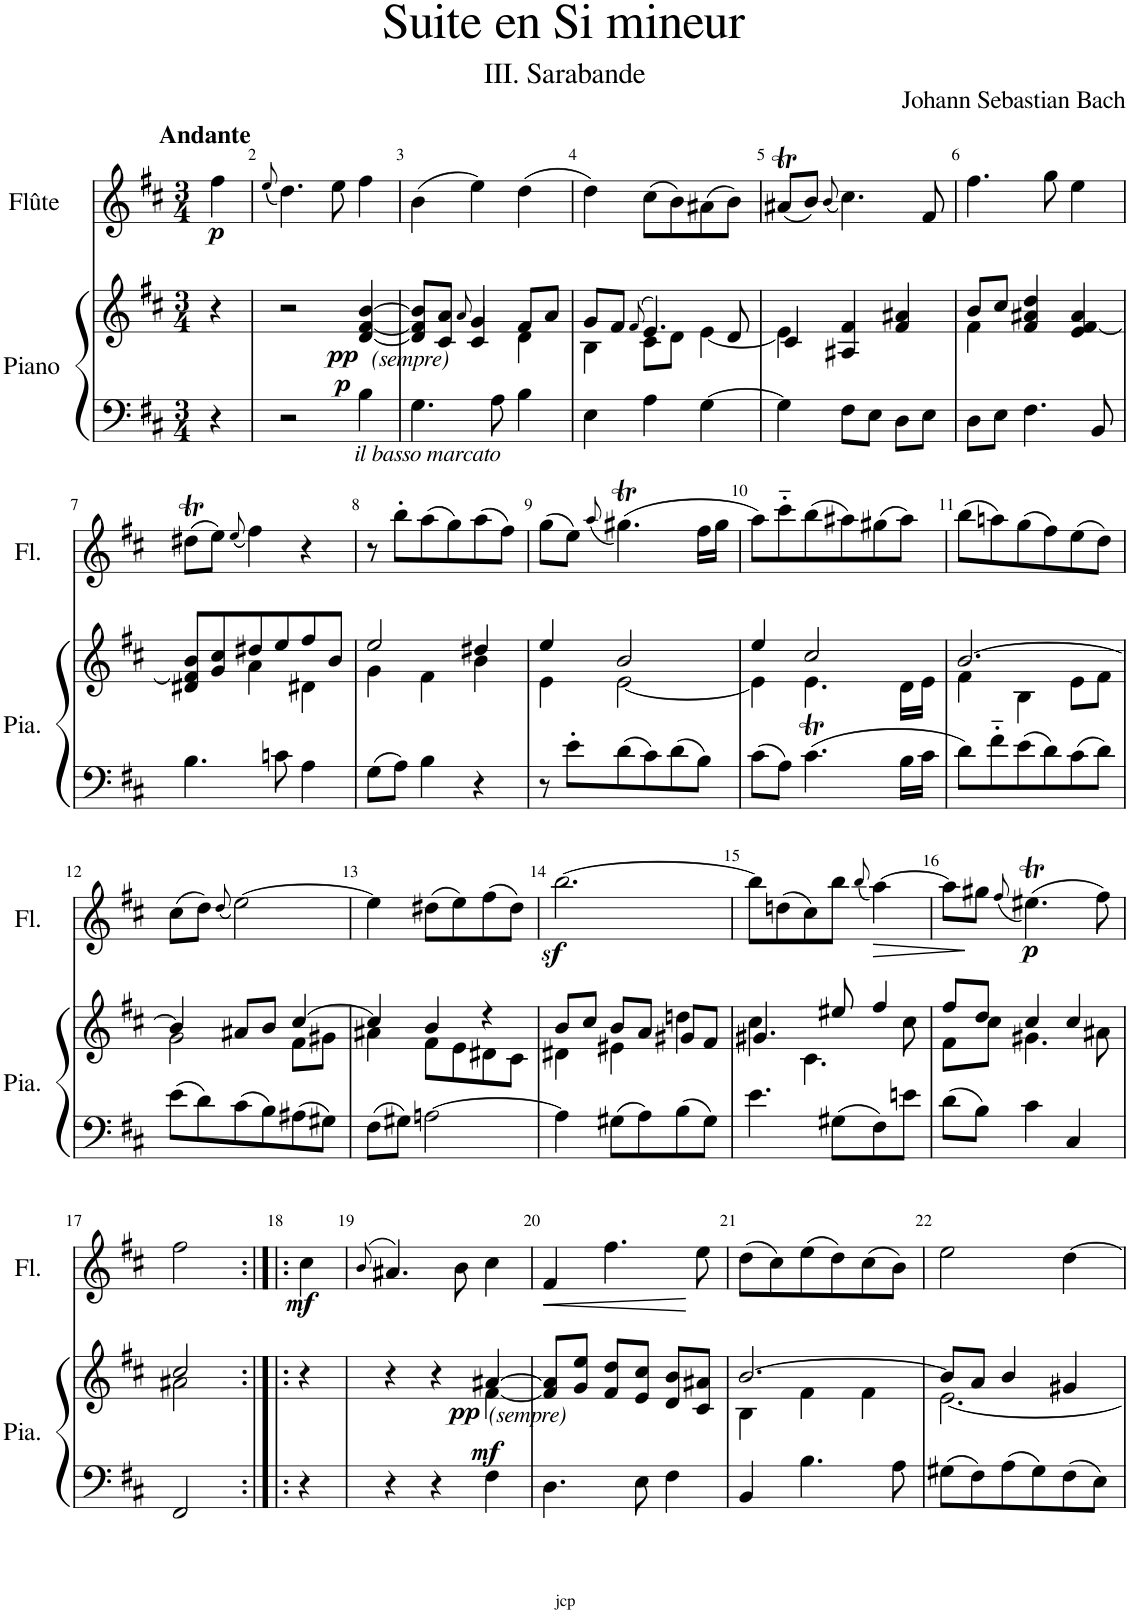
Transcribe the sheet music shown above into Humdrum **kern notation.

**kern	**kern	**dynam	**kern	**dynam
*part2	*part2	*part2	*part1	*part1
*staff3	*staff2	*staff2/3	*staff1	*staff1
*I"Piano	*	*	*I"Flûte	*
*I'Pia.	*	*	*I'Fl.	*
*clefF4	*clefG2	*	*clefG2	*
*k[f#c#]	*k[f#c#]	*	*k[f#c#]	*
*M3/4	*M3/4	*	*M3/4	*
=1	=1	=1	=1	=1
!	!	!	!LO:TX:a:B:t=Andante	!
!	!	!	!	!LO:DY:b
4r	4r	.	4ff#\	p
=2	=2	=2	=2	=2
.	.	.	(8qee/	.
*	*^	*	*	*
2r	2r	4.ryy	.	4.dd\)	.
!	!	!	!LO:DY:a	!	!
.	.	4.ryy	p	8ee\	.
!	!LO:TX:b:i:t=(sempre)	!	!	!	!
!LO:TX:b:i:t=il basso marcato	!	!	!	!	!
!	!	!	!LO:DY:b	!	!
4B\	[4d/ [4f#/ [4b/	.	pp	4ff#\	.
=3	=3	=3	=3	=3	=3
4.G\	8d/] 8f#/] 8b/]L	4ryy	.	(4b\	.
.	8c#/ 8a/J	.	.	.	.
.	8qa/	.	.	.	.
.	4g/	4c#/	.	4ee\)	.
8A\	.	.	.	.	.
4B\	8f#/L	4d\	.	(4dd\	.
.	8a/J	.	.	.	.
=4	=4	=4	=4	=4	=4
4E\	8g/L	4B\	.	4dd\)	.
.	8f#/J	.	.	.	.
.	(8qf#/	.	.	.	.
4A\	4.e/)	8c#\L	.	(8cc#\L	.
.	.	8d\J	.	8b\)	.
[4G\	.	[4e\	.	(8a#X\	.
.	8d/	.	.	8b\J)	.
=5	=5	=5	=5	=5	=5
4G\]	4c#/	4e\]	.	(8a#Xt/L	.
.	.	.	.	8b/J)	.
.	.	.	.	(8qb/	.
8F#\L	4A#X/ 4f#/	2ryy	.	4.cc#\)	.
8E\J	.	.	.	.	.
8D\L	4f#/ 4a#X/	.	.	.	.
8E\J	.	.	.	8f#/	.
=6	=6	=6	=6	=6	=6
8D\L	8b/L	4f#\	.	4.ff#\	.
8E\J	8cc#/J	.	.	.	.
4.F#\	4f#/ 4a#X/ 4dd/	2ryy	.	.	.
.	.	.	.	8gg\	.
.	4e/ [4f#/ 4a#/	.	.	4ee\	.
8BB/	.	.	.	.	.
!!LO:LB:g=z
=7	=7	=7	=7	=7	=7
4.B\	8d#X/ 8f#/] 8b/L	4ryy	.	(8dd#Xt\L	.
.	8g/ 8cc#/	.	.	8ee\J)	.
.	.	.	.	(8qee/	.
.	8dd#X/	4a\	.	4ff#\)	.
8cn\	8ee/	.	.	.	.
4A\	8ff#/	4d#X\	.	4r	.
.	8b/J	.	.	.	.
=8	=8	=8	=8	=8	=8
8G\L	2ee/	4g\	.	8r	.
8A\J	.	.	.	8bb'\L	.
4B\	.	4f#\	.	(8aa\	.
.	.	.	.	8gg\)	.
4r	4dd#X/	4b\	.	(8aa\	.
.	.	.	.	8ff#\J)	.
=9	=9	=9	=9	=9	=9
8r	4ee/	4e\	.	(8gg\L	.
8e'\L	.	.	.	8ee\J)	.
.	.	.	.	(8qaa/	.
8d\	2b/	[2e\	.	(4.gg#Xt\)	.
8c#\	.	.	.	.	.
8d\	.	.	.	.	.
8B\J	.	.	.	16ff#\LL	.
.	.	.	.	16gg#\JJ	.
=10	=10	=10	=10	=10	=10
8c#\L	4ee/	4e\]	.	8aa\L)	.
8A\J	.	.	.	8ccc#'~\	.
4.c#t\	2cc#/	4.e\	.	(8bb\	.
.	.	.	.	8aa#X\)	.
.	.	.	.	(8gg#X\	.
16B\LL	.	16d\LL	.	8aa#\J)	.
16c#\JJ	.	16e\JJ	.	.	.
=11	=11	=11	=11	=11	=11
8d\L	[2.b/	4f#\	.	(8bb\L	.
8f#'~\	.	.	.	8aan\)	.
8e\	.	4B\	.	(8gg\	.
8d\	.	.	.	8ff#\)	.
8c#\	.	8e\L	.	(8ee\	.
8d\J	.	8f#\J	.	8dd\J)	.
!!LO:LB:g=z
=12	=12	=12	=12	=12	=12
8e\L	4b/]	2g\	.	(8cc#\L	.
8d\	.	.	.	8dd\J)	.
.	.	.	.	(8qdd/	.
8c#\	8a#X/L	.	.	[2ee\)	.
8B\	8b/J	.	.	.	.
8A#X\	[4cc#/	8f#\L	.	.	.
8G#X\J	.	8g#X\J	.	.	.
=13	=13	=13	=13	=13	=13
8F#\L	4cc#/]	4a#X\	.	4ee\]	.
8G#X\J	.	.	.	.	.
[2An\	4b/	8f#\L	.	(8dd#X\L	.
.	.	8e\	.	8ee\)	.
.	4r	8d#X\	.	(8ff#\	.
.	.	8c#\J	.	8dd#\J)	.
=14	=14	=14	=14	=14	=14
4A\]	8b/L	4d#X\	.	[2.bbz<\	.
.	8cc#/J	.	.	.	.
8G#X\L	8b/L	4e#X\	.	.	.
8A\	8a/J	.	.	.	.
8B\	8g#X/L	4ddn\	.	.	.
8G#\J	8f#/J	.	.	.	.
=15	=15	=15	=15	=15	=15
4.e\	4.g#X/	4cc#\	.	8bb\L]	.
.	.	.	.	(8ddn\	.
.	.	4.c#\	.	8cc#\)	.
8G#X\L	8ee#X/	.	.	8bb\J	.
.	.	.	.	(8qbb/	.
8F#\	4ff#/	.	.	[4aa\)	.
8en\J	.	8cc#\	.	.	.
=16	=16	=16	=16	=16	=16
8d\L	8ff#/L	8f#\L	.	8aa\L]	.
8B\J	8dd/J	8cc#\J	.	8gg#X\J	.
.	.	.	.	(8qff#/	.
!	!	!	!	!	!LO:DY:b
4c#\	4cc#/	4.g#X\	.	(4.ee#Xt\)	p
4C#/	4cc#/	.	.	.	.
.	.	8a#X\	.	8ff#\)	.
!!LO:LB:g=z
=17	=17	=17	=17	=17	=17
2FF#/	2cc#/	2a#X\	.	2ff#\	.
=18:|!|:	=18:|!|:	=18:|!|:	=18:|!|:	=18:|!|:	=18:|!|:
!	!	!	!	!	!LO:DY:b
*	*v	*v	*	*	*
4r	4r	.	4cc#\	mf
=19	=19	=19	=19	=19
.	.	.	(>8qb/	.
*	*^	*	*	*
4r	4r	2ryy	.	4.a#X/)	.
4r	4r	.	.	.	.
.	.	.	.	8b\	.
!	!LO:TX:b:i:t=(sempre)	!	!	!	!
!	!	!	!LO:DY:a=2	!	!
!	!	!	!LO:DY:n=1:b	!	!
4F#\	[4a#X/	[4f#\	mf pp	4cc#\	.
=20	=20	=20	=20	=20	=20
!	!	!	!	!	!LO:HP:b
*	*v	*v	*	*	*
4.D\	8f#/] 8a#/]L	.	4f#/	<
.	8g/ 8ee/J	.	.	.
.	8f#/ 8dd/L	.	4.ff#\	.
8E\	8e/ 8cc#/J	.	.	.
4F#\	8d/ 8b/L	.	.	.
.	8c#/ 8a#X/J	.	8ee\	[
=21	=21	=21	=21	=21
*	*^	*	*	*
4BB/	[2.b/	4B\	.	(8dd\L	.
.	.	.	.	8cc#\)	.
4.B\	.	4f#\	.	(8ee\	.
.	.	.	.	8dd\)	.
.	.	4f#\	.	(8cc#\	.
8A\	.	.	.	8b\J)	.
=22	=22	=22	=22	=22	=22
8G#X\L	8b/L]	[2.e\	.	2ee\	.
8F#\	8a/J	.	.	.	.
8A\	4b/	.	.	.	.
8G#\	.	.	.	.	.
8F#\	4g#X/	.	.	[4dd\	.
8E\J	.	.	.	.	.
*	*v	*v	*	*	*
=	=	=	=	=
*-	*-	*-	*-	*-
